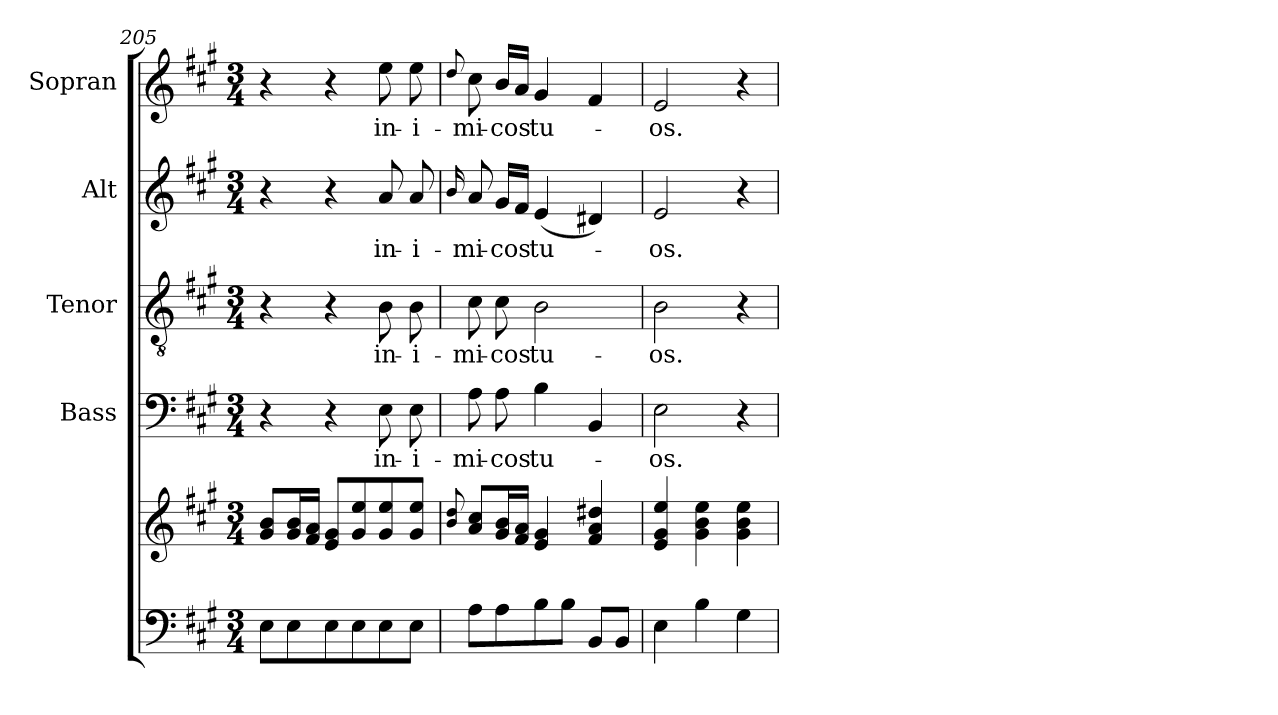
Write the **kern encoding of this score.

**kern	**kern	**kern	**text	**kern	**text	**kern	**text	**kern	**text
*part5	*part5	*part4	*part4	*part3	*part3	*part2	*part2	*part1	*part1
*staff6	*staff5	*staff4	*staff4	*staff3	*staff3	*staff2	*staff2	*staff1	*staff1
*	*	*I"Bass	*	*I"Tenor	*	*I"Alt	*	*I"Sopran	*
*	*	*I'B.	*	*I'T.	*	*I'A.	*	*I'S.	*
*clefF4	*clefG2	*clefF4	*	*clefGv2	*	*clefG2	*	*clefG2	*
*k[f#c#g#]	*k[f#c#g#]	*k[f#c#g#]	*	*k[f#c#g#]	*	*k[f#c#g#]	*	*k[f#c#g#]	*
*A:	*A:	*A:	*	*A:	*	*A:	*	*A:	*
*M3/4	*M3/4	*M3/4	*	*M3/4	*	*M3/4	*	*M3/4	*
=205	=205	=205	=205	=205	=205	=205	=205	=205	=205
8E\L	8g#/ 8b/L	4r	.	4r	.	4r	.	4r	.
8E\	16g#/ 16b/L	.	.	.	.	.	.	.	.
.	16f#/ 16a/JJ	.	.	.	.	.	.	.	.
8E\	8e/ 8g#/L	4r	.	4r	.	4r	.	4r	.
8E\	8g#/ 8ee/	.	.	.	.	.	.	.	.
!	!	!	!LO:LY:b	!	!LO:LY:b	!	!LO:LY:b	!	!LO:LY:b
8E\	8g#/ 8ee/	8E\	in-	8B\	in-	8a/	in-	8ee\	in-
!	!	!	!LO:LY:b	!	!LO:LY:b	!	!LO:LY:b	!	!LO:LY:b
8E\J	8g#/ 8ee/J	8E\	-i-	8B\	-i-	8a/	-i-	8ee\	-i-
=206	=206	=206	=206	=206	=206	=206	=206	=206	=206
.	8qqb/ 8qqdd/	.	.	.	.	16qqb/	.	8qqdd/	.
!	!	!	!LO:LY:b	!	!LO:LY:b	!	!LO:LY:b	!	!LO:LY:b
8A\L	8a/ 8cc#/L	8A\	-mi-	8c#\	-mi-	8a/	-mi-	8cc#\	-mi-
!	!	!	!LO:LY:b	!	!LO:LY:b	!	!LO:LY:b	!	!LO:LY:b
8A\	16g#/ 16b/L	8A\	-cos	8c#\	-cos	16g#/LL	-cos	16b/LL	-cos
.	16f#/ 16a/JJ	.	.	.	.	16f#/JJ	.	16a/JJ	.
!	!	!	!LO:LY:b	!	!LO:LY:b	!	!LO:LY:b	!	!LO:LY:b
8B\	4e/ 4g#/	4B\	tu-	2B\	tu-	(<4e/	tu-	4g#/	tu-
8B\J	.	.	.	.	.	.	.	.	.
8BB/L	4f#/ 4a/ 4dd#X/	4BB/	.	.	.	4d#X/)	.	4f#/	.
8BB/J	.	.	.	.	.	.	.	.	.
=207	=207	=207	=207	=207	=207	=207	=207	=207	=207
!	!	!	!LO:LY:b	!	!LO:LY:b	!	!LO:LY:b	!	!LO:LY:b
4E\	4e/ 4g#/ 4ee/	2E\	-os.	2B\	-os.	2e/	-os.	2e/	-os.
4B\	4g#\ 4b\ 4ee\	.	.	.	.	.	.	.	.
4G#\	4g#\ 4b\ 4ee\	4r	.	4r	.	4r	.	4r	.
=	=	=	=	=	=	=	=	=	=
*-	*-	*-	*-	*-	*-	*-	*-	*-	*-
